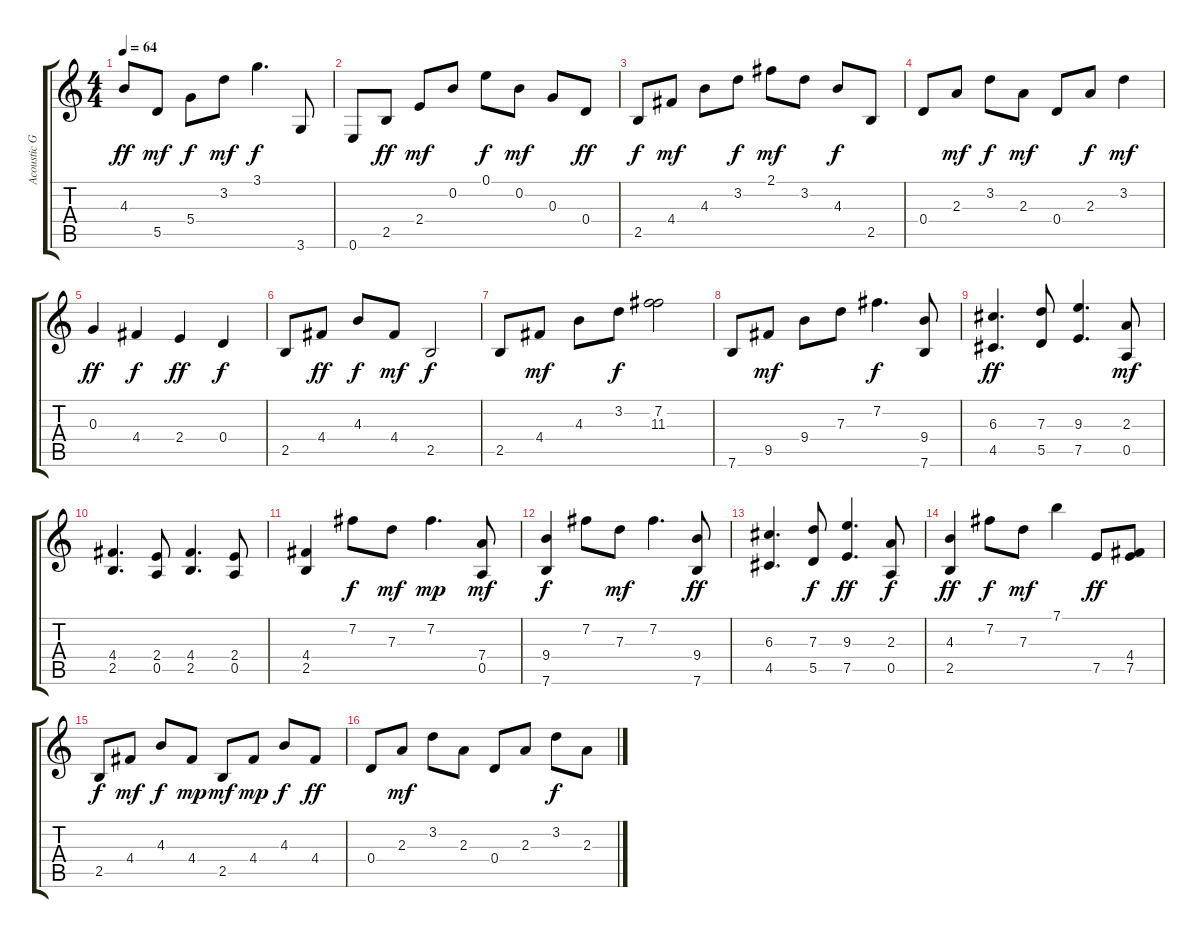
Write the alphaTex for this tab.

\track ("Acoustic Guitar" "Acoustic G") {instrument acousticguitarsteel}
\staff {score tabs}
\tuning (E4 B3 G3 D3 A2 E2) {hide}
\ts (4 4)
\tempo 64
\clef g2
\ks c
4.3.8{dy ff} 5.5.8{dy mf} 5.4.8{dy f} 3.2.8{dy mf} 3.1.4{d dy f} 3.6.8 |
0.6.8 2.5.8{dy ff} 2.4.8{dy mf} 0.2.8 0.1.8{dy f} 0.2.8{dy mf} 0.3.8 0.4.8{dy ff} |
2.5.8{dy f} 4.4.8{dy mf} 4.3.8 3.2.8{dy f} 2.1.8{dy mf} 3.2.8 4.3.8{dy f} 2.5.8 |
0.4.8 2.3.8{dy mf} 3.2.8{dy f} 2.3.8{dy mf} 0.4.8 2.3.8{dy f} 3.2.4{dy mf} |
0.3.4{dy ff} 4.4.4{dy f} 2.4.4{dy ff} 0.4.4{dy f} |
2.5.8 4.4.8{dy ff} 4.3.8{dy f} 4.4.8{dy mf} 2.5.2{dy f} |
2.5.8 4.4.8{dy mf} 4.3.8 3.2.8{dy f} (7.2 11.3).2 |
7.6.8 9.5.8{dy mf} 9.4.8 7.3.8 7.2.4{d dy f} (9.4 7.6).8 |
(6.3 4.5).4{d dy ff} (7.3 5.5).8 (9.3 7.5).4{d} (2.3 0.5).8{dy mf} |
(4.4 2.5).4{d} (2.4 0.5).8 (4.4 2.5).4{d} (2.4 0.5).8 |
(4.4 2.5).4 7.2.8{dy f} 7.3.8{dy mf} 7.2.4{d dy mp} (7.4 0.5).8{dy mf} |
(9.4 7.6).4{dy f} 7.2.8 7.3.8{dy mf} 7.2.4{d} (9.4 7.6).8{dy ff} |
(6.3 4.5).4{d} (7.3 5.5).8{dy f} (9.3 7.5).4{d dy ff} (2.3 0.5).8{dy f} |
(4.3 2.5).4{dy ff} 7.2.8{dy f} 7.3.8{dy mf} 7.1.4 7.5.8{dy ff} (4.4 7.5).8 |
2.5.8{dy f} 4.4.8{dy mf} 4.3.8{dy f} 4.4.8{dy mp} 2.5.8{dy mf} 4.4.8{dy mp} 4.3.8{dy f} 4.4.8{dy ff} |
0.4.8 2.3.8{dy mf} 3.2.8 2.3.8 0.4.8 2.3.8 3.2.8{dy f} 2.3.8
